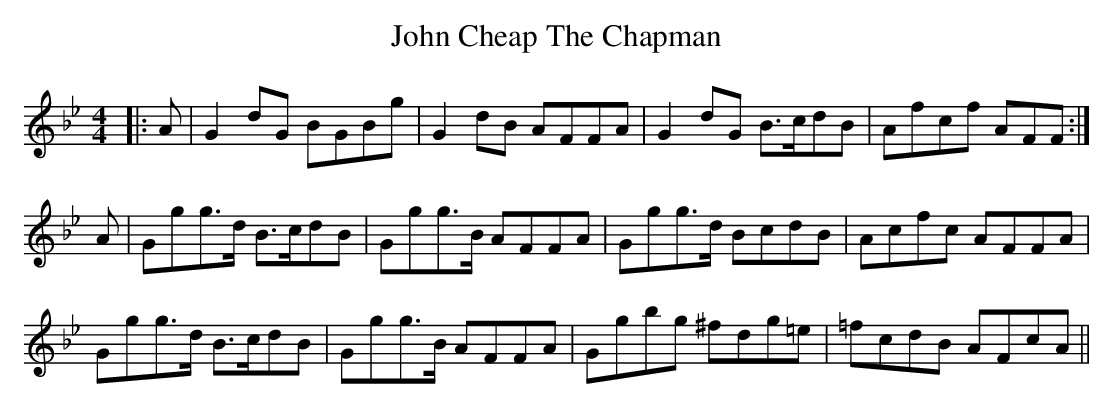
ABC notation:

X:1
T: John Cheap The Chapman
M: 4/4
L: 1/8
K: Gmin
|:A|G2dG BGBg|G2dB AFFA|G2dG B>cdB|Afcf AFF:|
A|Ggg>d B>cdB|Ggg>B AFFA|Ggg>d BcdB|Acfc AFFA|
Ggg>d B>cdB|Ggg>B AFFA|Ggbg ^fdg=e|=fcdB AFcA||
